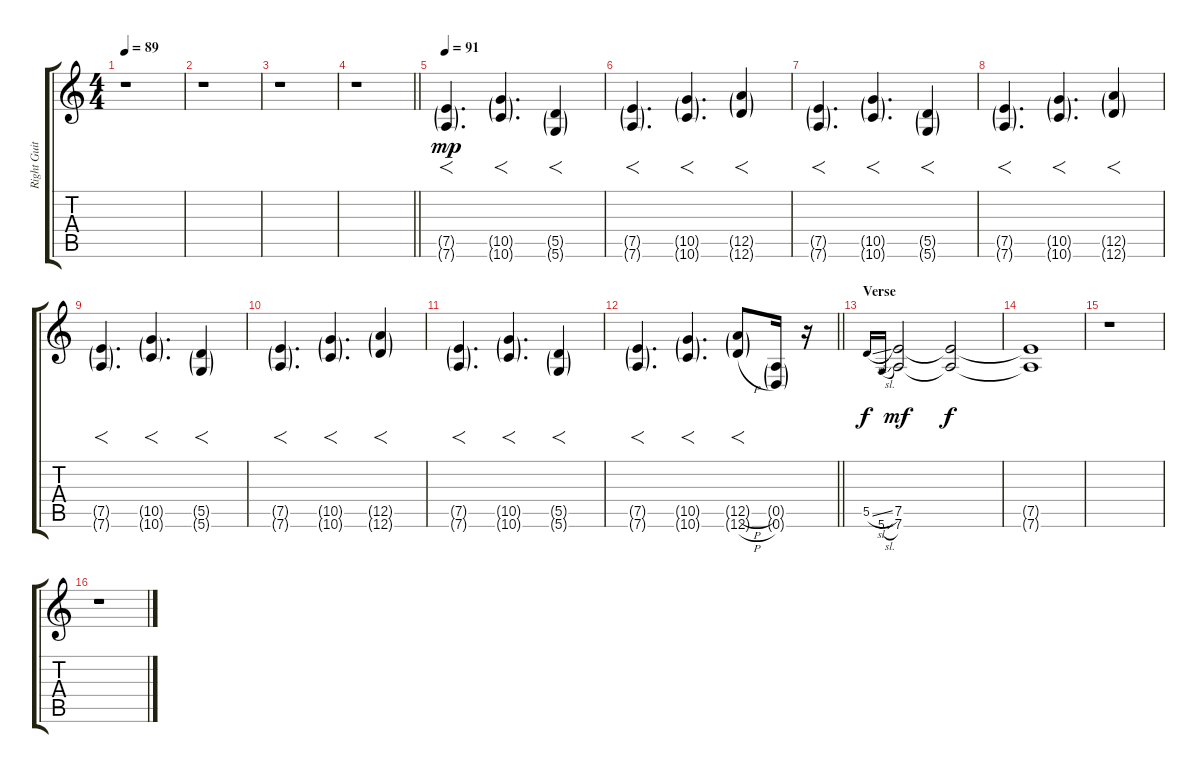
\track ("Right Guitar" "Right Guit") {instrument distortionguitar}
\staff {score tabs}
\tuning (E4 B3 G3 D3 A2 D2) {hide}
\ts (4 4)
\tempo 89
\clef g2
\ks c
r.1{dy mp} |
r.1 |
r.1 |
\barLineRight lightlight
r.1 |
\section ("" "")
\tempo 91
(7.5{g} 7.6{g}).4{f d} (10.5{g} 10.6{g}).4{f d} (5.5{g} 5.6{g}).4{f} |
(7.5{g} 7.6{g}).4{f d} (10.5{g} 10.6{g}).4{f d} (12.5{g} 12.6{g}).4{f} |
(7.5{g} 7.6{g}).4{f d} (10.5{g} 10.6{g}).4{f d} (5.5{g} 5.6{g}).4{f} |
(7.5{g} 7.6{g}).4{f d} (10.5{g} 10.6{g}).4{f d} (12.5{g} 12.6{g}).4{f} |
(7.5{g} 7.6{g}).4{f d} (10.5{g} 10.6{g}).4{f d} (5.5{g} 5.6{g}).4{f} |
(7.5{g} 7.6{g}).4{f d} (10.5{g} 10.6{g}).4{f d} (12.5{g} 12.6{g}).4{f} |
(7.5{g} 7.6{g}).4{f d} (10.5{g} 10.6{g}).4{f d} (5.5{g} 5.6{g}).4{f} |
\barLineRight lightlight
(7.5{g} 7.6{g}).4{f d} (10.5{g} 10.6{g}).4{f d} (12.5{h g} 12.6{h g}).8{f} (0.5{g} 0.6{g}).16 r.16{volume 4} |
\section ("" "Verse")
5.5{sl}.16{gr onbeat dy f} 5.6{sl}.16{gr onbeat} (7.5 7.6).2{dy mf volume 10} (7.5{t} 7.6{t}).2{dy f volume 0} |
(7.5{t} 7.6{t}).1 |
r.1 |
r.1
